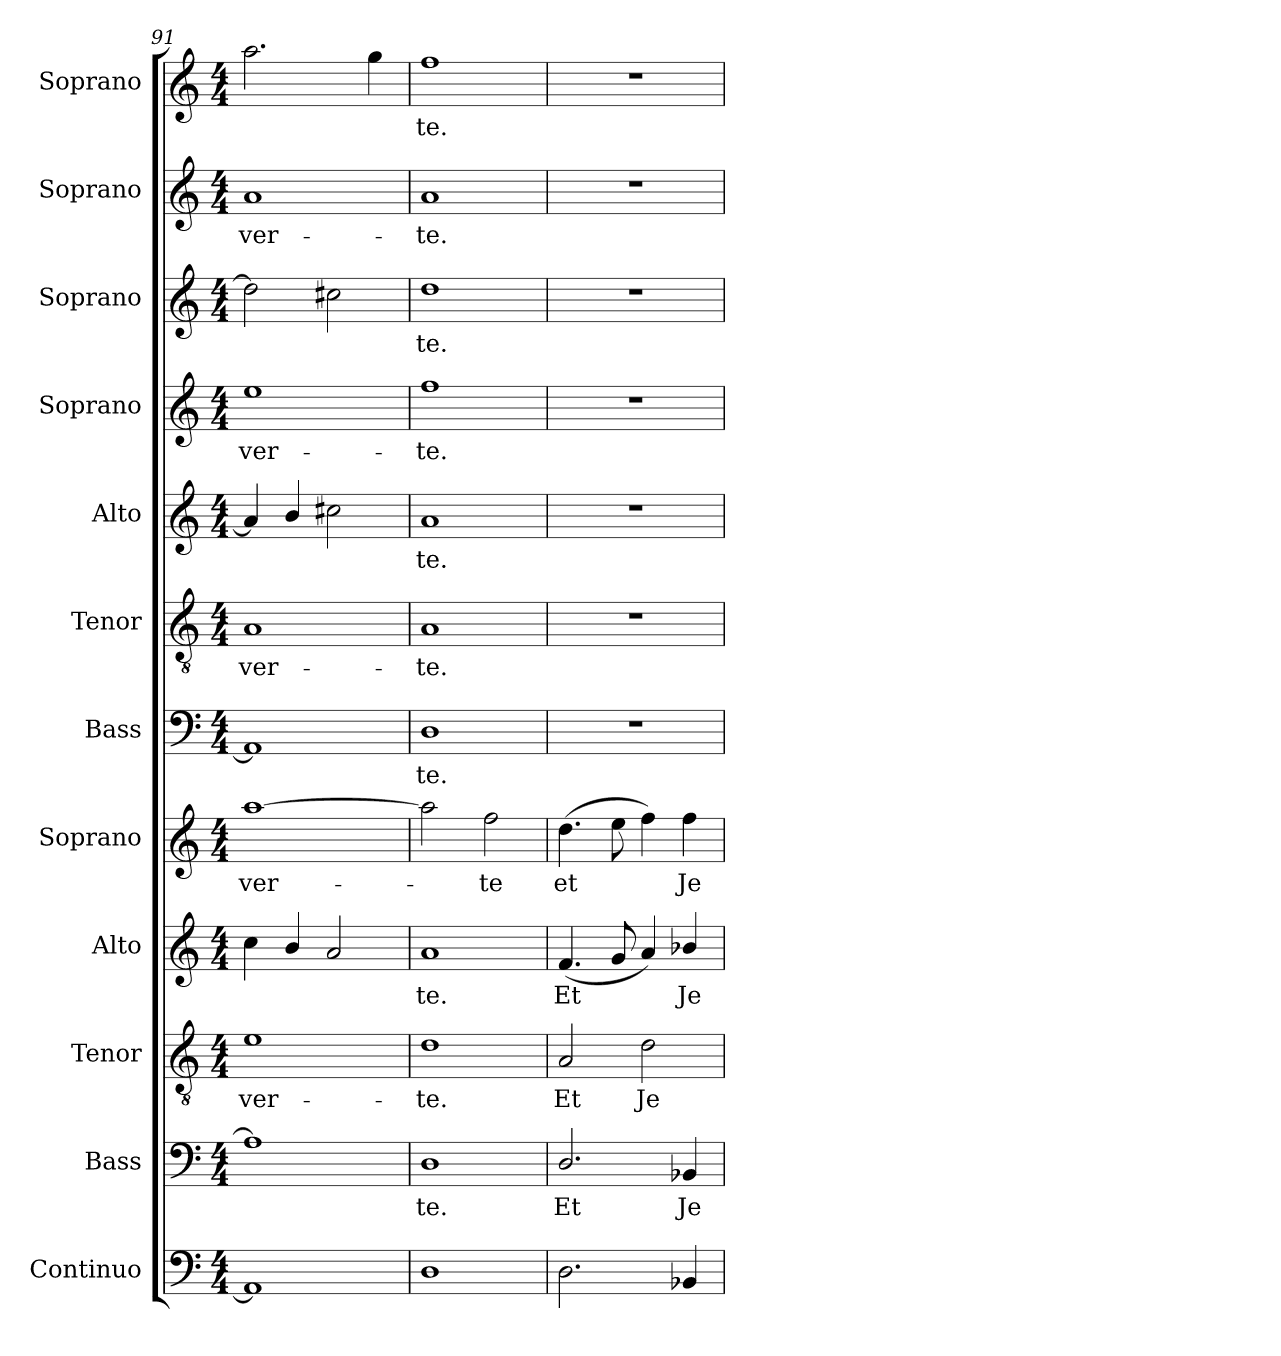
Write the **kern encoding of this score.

**kern	**kern	**text	**kern	**text	**kern	**text	**kern	**text	**kern	**text	**kern	**text	**kern	**text	**kern	**text	**kern	**text	**kern	**text	**kern	**text
*part12	*part11	*part11	*part10	*part10	*part9	*part9	*part8	*part8	*part7	*part7	*part6	*part6	*part5	*part5	*part4	*part4	*part3	*part3	*part2	*part2	*part1	*part1
*staff12	*staff11	*staff11	*staff10	*staff10	*staff9	*staff9	*staff8	*staff8	*staff7	*staff7	*staff6	*staff6	*staff5	*staff5	*staff4	*staff4	*staff3	*staff3	*staff2	*staff2	*staff1	*staff1
*I"Continuo	*I"Bass	*	*I"Tenor	*	*I"Alto	*	*I"Soprano	*	*I"Bass	*	*I"Tenor	*	*I"Alto	*	*I"Soprano	*	*I"Soprano	*	*I"Soprano	*	*I"Soprano	*
*I'Cont.	*I'B.	*	*I'T.	*	*I'A.	*	*I'S.	*	*I'B.	*	*I'T.	*	*I'A.	*	*I'S.	*	*I'S.	*	*I'S.	*	*I'S.	*
*clefF4	*clefF4	*	*clefGv2	*	*clefG2	*	*clefG2	*	*clefF4	*	*clefGv2	*	*clefG2	*	*clefG2	*	*clefG2	*	*clefG2	*	*clefG2	*
*	*	*	*ITrd7c12	*	*	*	*	*	*	*	*ITrd7c12	*	*	*	*	*	*	*	*	*	*	*
*k[]	*k[]	*	*k[]	*	*k[]	*	*k[]	*	*k[]	*	*k[]	*	*k[]	*	*k[]	*	*k[]	*	*k[]	*	*k[]	*
*C:	*C:	*	*C:	*	*C:	*	*C:	*	*C:	*	*C:	*	*C:	*	*C:	*	*C:	*	*C:	*	*C:	*
*M4/4	*M4/4	*	*M4/4	*	*M4/4	*	*M4/4	*	*M4/4	*	*M4/4	*	*M4/4	*	*M4/4	*	*M4/4	*	*M4/4	*	*M4/4	*
=91	=91	=91	=91	=91	=91	=91	=91	=91	=91	=91	=91	=91	=91	=91	=91	=91	=91	=91	=91	=91	=91	=91
!	!	!	!	!LO:LY:b:color=#000000	!	!	!	!	!	!	!	!	!	!	!	!	!	!	!	!	!	!
!	!	!	!	!	!	!	!	!LO:LY:b:color=#000000	!	!	!	!	!	!	!	!	!	!	!	!	!	!
!	!	!	!	!	!	!	!	!	!	!	!	!LO:LY:b:color=#000000	!	!	!	!	!	!	!	!	!	!
!	!	!	!	!	!	!	!	!	!	!	!	!	!	!	!	!LO:LY:b:color=#000000	!	!	!	!	!	!
!	!	!	!	!	!	!	!	!	!	!	!	!	!	!	!	!	!	!	!	!LO:LY:b:color=#000000	!	!
1AAi]	1Ai]	.	1Ei	-ver-	4cci\	.	[>1aai	-ver-	1AAi]	.	1AAi	-ver-	4ai/]	.	1eei	-ver-	2ddi\]	.	1ai	-ver-	2.aai\	.
.	.	.	.	.	4bi/	.	.	.	.	.	.	.	4bi/	.	.	.	.	.	.	.	.	.
.	.	.	.	.	2ai/	.	.	.	.	.	.	.	2cc#Xi\	.	.	.	2cc#Xi\	.	.	.	.	.
.	.	.	.	.	.	.	.	.	.	.	.	.	.	.	.	.	.	.	.	.	4ggi\	.
=92	=92	=92	=92	=92	=92	=92	=92	=92	=92	=92	=92	=92	=92	=92	=92	=92	=92	=92	=92	=92	=92	=92
!	!	!LO:LY:b:color=#000000	!	!	!	!	!	!	!	!	!	!	!	!	!	!	!	!	!	!	!	!
!	!	!	!	!LO:LY:b:color=#000000	!	!	!	!	!	!	!	!	!	!	!	!	!	!	!	!	!	!
!	!	!	!	!	!	!LO:LY:b:color=#000000	!	!	!	!	!	!	!	!	!	!	!	!	!	!	!	!
!	!	!	!	!	!	!	!	!	!	!LO:LY:b:color=#000000	!	!	!	!	!	!	!	!	!	!	!	!
!	!	!	!	!	!	!	!	!	!	!	!	!LO:LY:b:color=#000000	!	!	!	!	!	!	!	!	!	!
!	!	!	!	!	!	!	!	!	!	!	!	!	!	!LO:LY:b:color=#000000	!	!	!	!	!	!	!	!
!	!	!	!	!	!	!	!	!	!	!	!	!	!	!	!	!LO:LY:b:color=#000000	!	!	!	!	!	!
!	!	!	!	!	!	!	!	!	!	!	!	!	!	!	!	!	!	!LO:LY:b:color=#000000	!	!	!	!
!	!	!	!	!	!	!	!	!	!	!	!	!	!	!	!	!	!	!	!	!LO:LY:b:color=#000000	!	!
!	!	!	!	!	!	!	!	!	!	!	!	!	!	!	!	!	!	!	!	!	!	!LO:LY:b:color=#000000
1Di	1Di	-te.	1Di	-te.	1ai	-te.	2aai\]	.	1Di	-te.	1AAi	-te.	1ai	-te.	1ffi	-te.	1ddi	-te.	1ai	-te.	1ffi	-te.
!	!	!	!	!	!	!	!	!LO:LY:b:color=#000000	!	!	!	!	!	!	!	!	!	!	!	!	!	!
.	.	.	.	.	.	.	2ffi\	-te	.	.	.	.	.	.	.	.	.	.	.	.	.	.
!!LO:PB:g=z
=93	=93	=93	=93	=93	=93	=93	=93	=93	=93	=93	=93	=93	=93	=93	=93	=93	=93	=93	=93	=93	=93	=93
!	!	!LO:LY:b:color=#000000	!	!	!	!	!	!	!	!	!	!	!	!	!	!	!	!	!	!	!	!
!	!	!	!	!LO:LY:b:color=#000000	!	!	!	!	!	!	!	!	!	!	!	!	!	!	!	!	!	!
!	!	!	!	!	!	!LO:LY:b:color=#000000	!	!	!	!	!	!	!	!	!	!	!	!	!	!	!	!
!	!	!	!	!	!	!	!	!LO:LY:b:color=#000000	!	!	!	!	!	!	!	!	!	!	!	!	!	!
2.Di\	2.Di/	Et	2AAi/	Et	(4.fi/	Et	(4.ddi\	et	1r	.	1r	.	1r	.	1r	.	1r	.	1r	.	1r	.
.	.	.	.	.	8gi/	.	8eei\	.	.	.	.	.	.	.	.	.	.	.	.	.	.	.
!	!	!	!	!LO:LY:b:color=#000000	!	!	!	!	!	!	!	!	!	!	!	!	!	!	!	!	!	!
.	.	.	2Di\	Je-	4ai/)	.	4ffi\)	.	.	.	.	.	.	.	.	.	.	.	.	.	.	.
!	!	!LO:LY:b:color=#000000	!	!	!	!	!	!	!	!	!	!	!	!	!	!	!	!	!	!	!	!
!	!	!	!	!	!	!LO:LY:b:color=#000000	!	!	!	!	!	!	!	!	!	!	!	!	!	!	!	!
!	!	!	!	!	!	!	!	!LO:LY:b:color=#000000	!	!	!	!	!	!	!	!	!	!	!	!	!	!
4BB-Xi/	4BB-Xi/	Je-	.	.	4b-Xi/	Je-	4ffi\	Je-	.	.	.	.	.	.	.	.	.	.	.	.	.	.
=	=	=	=	=	=	=	=	=	=	=	=	=	=	=	=	=	=	=	=	=	=	=
*-	*-	*-	*-	*-	*-	*-	*-	*-	*-	*-	*-	*-	*-	*-	*-	*-	*-	*-	*-	*-	*-	*-
